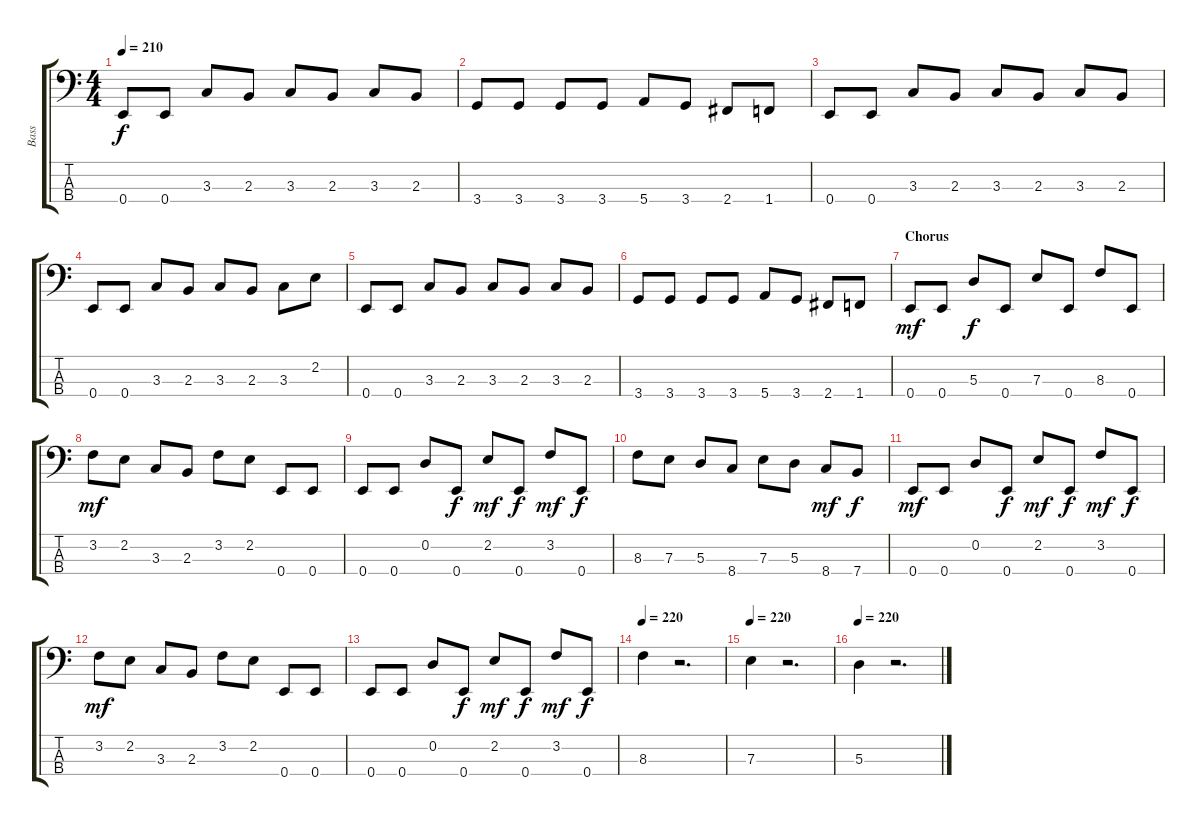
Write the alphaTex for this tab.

\track ("Bass" "Bass") {instrument electricbasspick}
\staff {score tabs}
\tuning (G2 D2 A1 E1) {hide}
\ts (4 4)
\tempo 210
\clef f4
\ks c
0.4.8{dy f} 0.4.8 3.3.8 2.3.8 3.3.8 2.3.8 3.3.8 2.3.8 |
3.4.8 3.4.8 3.4.8 3.4.8 5.4.8 3.4.8 2.4.8 1.4.8 |
0.4.8 0.4.8 3.3.8 2.3.8 3.3.8 2.3.8 3.3.8 2.3.8 |
0.4.8 0.4.8 3.3.8 2.3.8 3.3.8 2.3.8 3.3.8 2.2.8 |
0.4.8 0.4.8 3.3.8 2.3.8 3.3.8 2.3.8 3.3.8 2.3.8 |
3.4.8 3.4.8 3.4.8 3.4.8 5.4.8 3.4.8 2.4.8 1.4.8 |
\section ("" "Chorus")
0.4.8{dy mf} 0.4.8 5.3.8{dy f} 0.4.8 7.3.8 0.4.8 8.3.8 0.4.8 |
3.2.8{dy mf} 2.2.8 3.3.8 2.3.8 3.2.8 2.2.8 0.4.8 0.4.8 |
0.4.8 0.4.8 0.2.8 0.4.8{dy f} 2.2.8{dy mf} 0.4.8{dy f} 3.2.8{dy mf} 0.4.8{dy f} |
8.3.8 7.3.8 5.3.8 8.4.8 7.3.8 5.3.8 8.4.8{dy mf} 7.4.8{dy f} |
0.4.8{dy mf} 0.4.8 0.2.8 0.4.8{dy f} 2.2.8{dy mf} 0.4.8{dy f} 3.2.8{dy mf} 0.4.8{dy f} |
3.2.8{dy mf} 2.2.8 3.3.8 2.3.8 3.2.8 2.2.8 0.4.8 0.4.8 |
0.4.8 0.4.8 0.2.8 0.4.8{dy f} 2.2.8{dy mf} 0.4.8{dy f} 3.2.8{dy mf} 0.4.8{dy f} |
\tempo 220
8.3.4 r.2{d} |
\tempo 220
7.3.4 r.2{d} |
\tempo 220
5.3.4 r.2{d}
